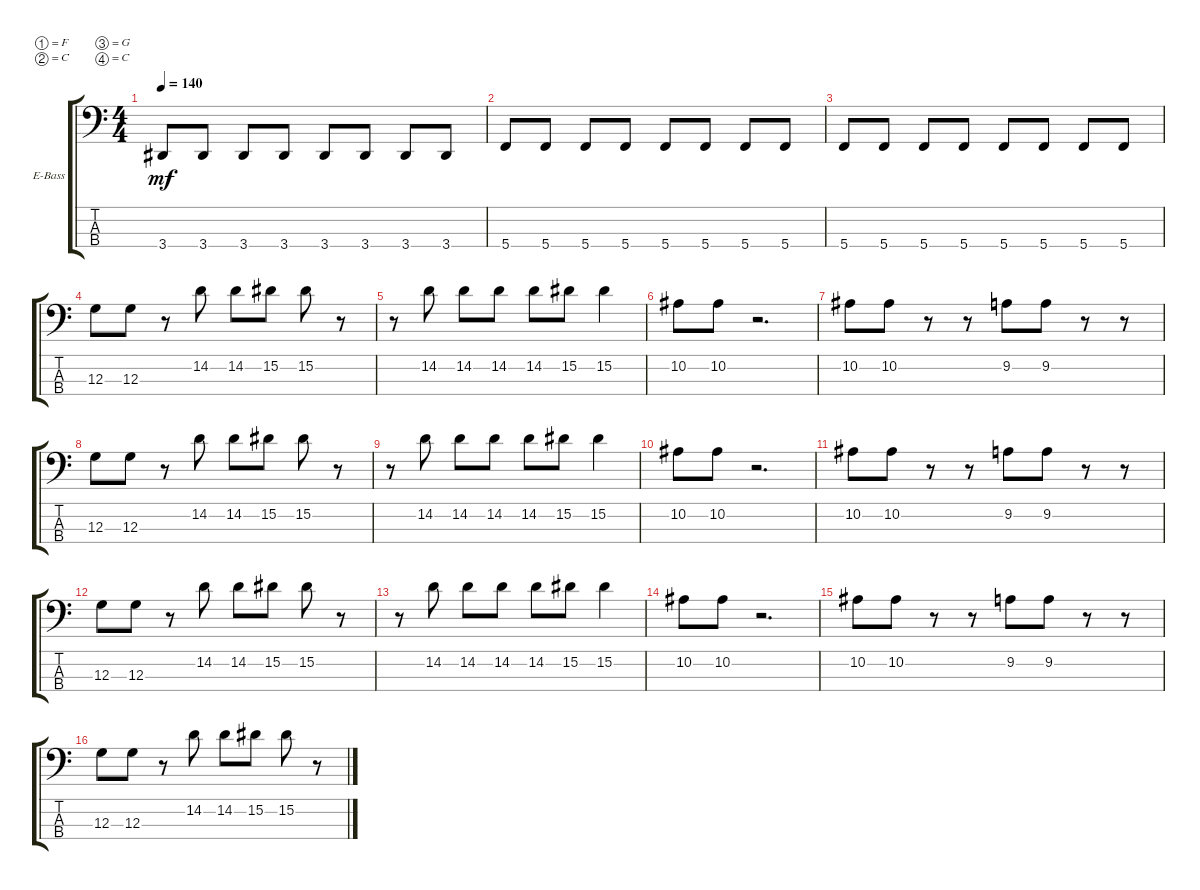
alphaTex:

\defaultSystemsLayout 4
\bracketExtendMode groupsimilarinstruments
\firstSystemTrackNameOrientation horizontal
\otherSystemsTrackNameOrientation horizontal
\track ("Electric Bass" "E-Bass") {instrument electricbassfinger}
\staff {score tabs}
\tuning (F2 C2 G1 C1)
\ts (4 4)
\tempo 140
\clef f4
\ks c
3.4.8{dy mf} 3.4.8 3.4.8 3.4.8 3.4.8 3.4.8 3.4.8 3.4.8 |
5.4.8 5.4.8 5.4.8 5.4.8 5.4.8 5.4.8 5.4.8 5.4.8 |
5.4.8 5.4.8 5.4.8 5.4.8 5.4.8 5.4.8 5.4.8 5.4.8 |
12.3.8 12.3.8 r.8 14.2.8 14.2.8 15.2.8 15.2.8 r.8 |
r.8 14.2.8 14.2.8 14.2.8 14.2.8 15.2.8 15.2.4 |
10.2.8 10.2.8 r.2{d} |
10.2.8 10.2.8 r.8 r.8 9.2.8 9.2.8 r.8 r.8 |
12.3.8 12.3.8 r.8 14.2.8 14.2.8 15.2.8 15.2.8 r.8 |
r.8 14.2.8 14.2.8 14.2.8 14.2.8 15.2.8 15.2.4 |
10.2.8 10.2.8 r.2{d} |
10.2.8 10.2.8 r.8 r.8 9.2.8 9.2.8 r.8 r.8 |
12.3.8 12.3.8 r.8 14.2.8 14.2.8 15.2.8 15.2.8 r.8 |
r.8 14.2.8 14.2.8 14.2.8 14.2.8 15.2.8 15.2.4 |
10.2.8 10.2.8 r.2{d} |
10.2.8 10.2.8 r.8 r.8 9.2.8 9.2.8 r.8 r.8 |
12.3.8 12.3.8 r.8 14.2.8 14.2.8 15.2.8 15.2.8 r.8
